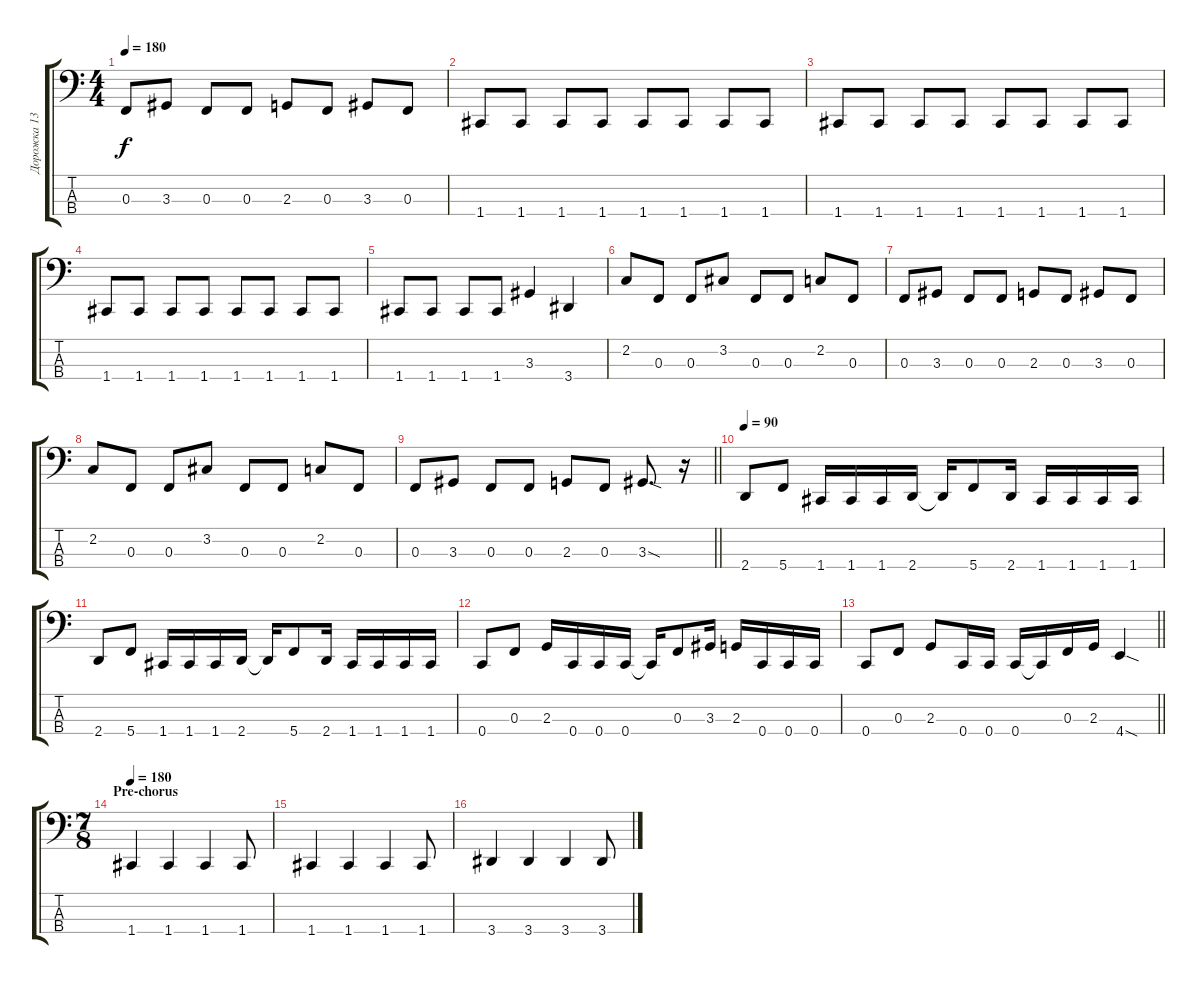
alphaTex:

\track ("Дорожка 13" "Дорожка 13") {instrument slapbass2}
\staff {score tabs}
\tuning (Eb2 Bb1 F1 C1) {hide}
\ts (4 4)
\tempo 180
\clef f4
\ks c
0.3.8{dy f} 3.3.8 0.3.8 0.3.8 2.3.8 0.3.8 3.3.8 0.3.8 |
1.4.8 1.4.8 1.4.8 1.4.8 1.4.8 1.4.8 1.4.8 1.4.8 |
1.4.8 1.4.8 1.4.8 1.4.8 1.4.8 1.4.8 1.4.8 1.4.8 |
1.4.8 1.4.8 1.4.8 1.4.8 1.4.8 1.4.8 1.4.8 1.4.8 |
1.4.8 1.4.8 1.4.8 1.4.8 3.3.4 3.4.4 |
2.2.8 0.3.8 0.3.8 3.2.8 0.3.8 0.3.8 2.2.8 0.3.8 |
0.3.8 3.3.8 0.3.8 0.3.8 2.3.8 0.3.8 3.3.8 0.3.8 |
2.2.8 0.3.8 0.3.8 3.2.8 0.3.8 0.3.8 2.2.8 0.3.8 |
\barLineRight lightlight
0.3.8 3.3.8 0.3.8 0.3.8 2.3.8 0.3.8 3.3{sod}.8{d} r.16 |
\section ("" "")
\tempo 90
2.4.8 5.4.8 1.4.16 1.4.16 1.4.16 2.4.16 2.4{t}.16 5.4.8 2.4.16 1.4.16 1.4.16 1.4.16 1.4.16 |
2.4.8 5.4.8 1.4.16 1.4.16 1.4.16 2.4.16 2.4{t}.16 5.4.8 2.4.16 1.4.16 1.4.16 1.4.16 1.4.16 |
0.4.8 0.3.8 2.3.16 0.4.16 0.4.16 0.4.16 0.4{t}.16 0.3.8 3.3.16 2.3.16 0.4.16 0.4.16 0.4.16 |
\barLineRight lightlight
0.4.8 0.3.8 2.3.8 0.4.16 0.4.16 0.4.16 0.4{t}.16 0.3.16 2.3.16 4.4{sod}.4 |
\ts (7 8)
\section ("" "Pre-chorus")
\tempo 180
1.4.4 1.4.4 1.4.4 1.4.8 |
1.4.4 1.4.4 1.4.4 1.4.8 |
3.4.4 3.4.4 3.4.4 3.4.8
